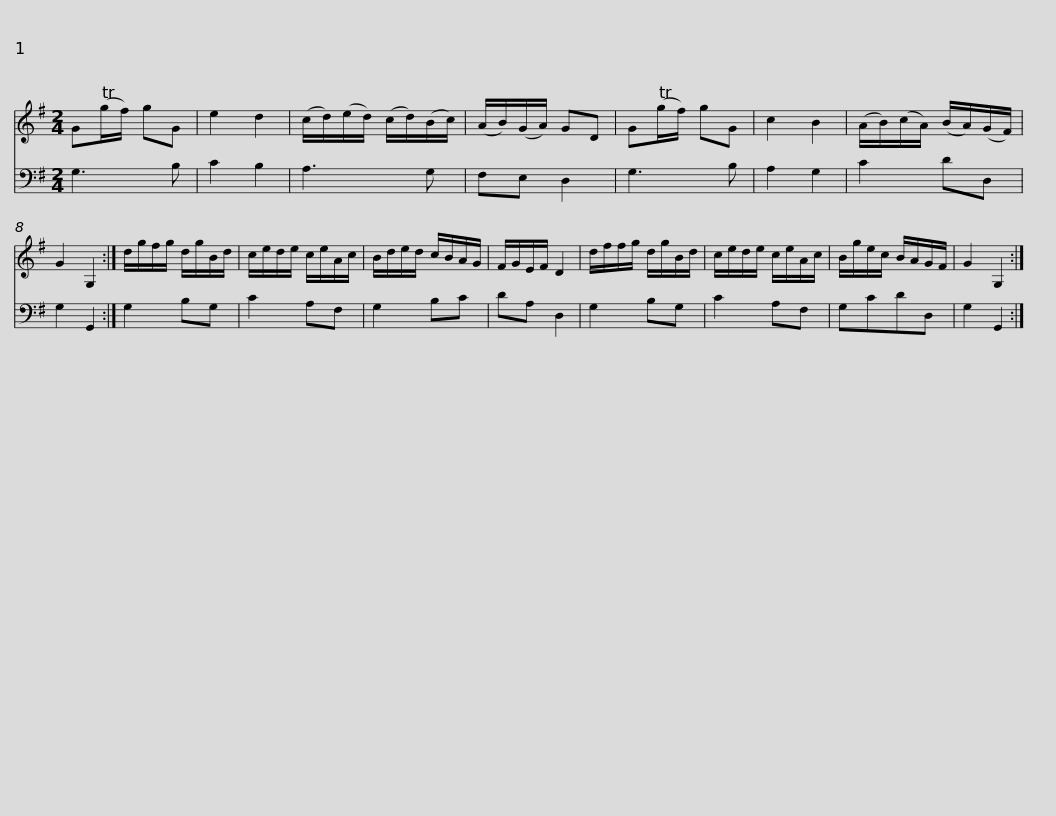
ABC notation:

X:1
%%score 1 2
L:1/8
M:2/4
I:linebreak $
K:G
V:1 treble
V:2 bass
V:1
 G(Tg/f/) gG | e2 d2 | (c/d/)(e/d/) (c/d/)(B/c/) | (A/B/)(G/A/) GD | G(Tg/f/) gG | %5
 c2 B2 | (A/B/)(c/A/) (B/A/)(G/F/) | G2 G,2 :|$ d/g/f/g/ d/g/B/d/ | c/e/d/e/ c/e/A/c/ | %10
 B/d/e/d/ c/B/A/G/ | F/G/E/F/ D2 | d/f/f/g/ d/g/B/d/ | c/e/d/e/ c/e/A/c/ |$ B/g/e/c/ B/A/G/F/ | %15
 G2 G,2 :| %16
V:2
 G,3 B, | C2 B,2 | A,3 G, | F,E, D,2 | G,3 B, | %5
 A,2 G,2 | C2 DD, | G,2 G,,2 :|$ G,2 B,G, | C2 A,F, | %10
 G,2 B,C | DA, D,2 | G,2 B,G, | C2 A,F, |$ G,CDD, | %15
 G,2 G,,2 :| %16
